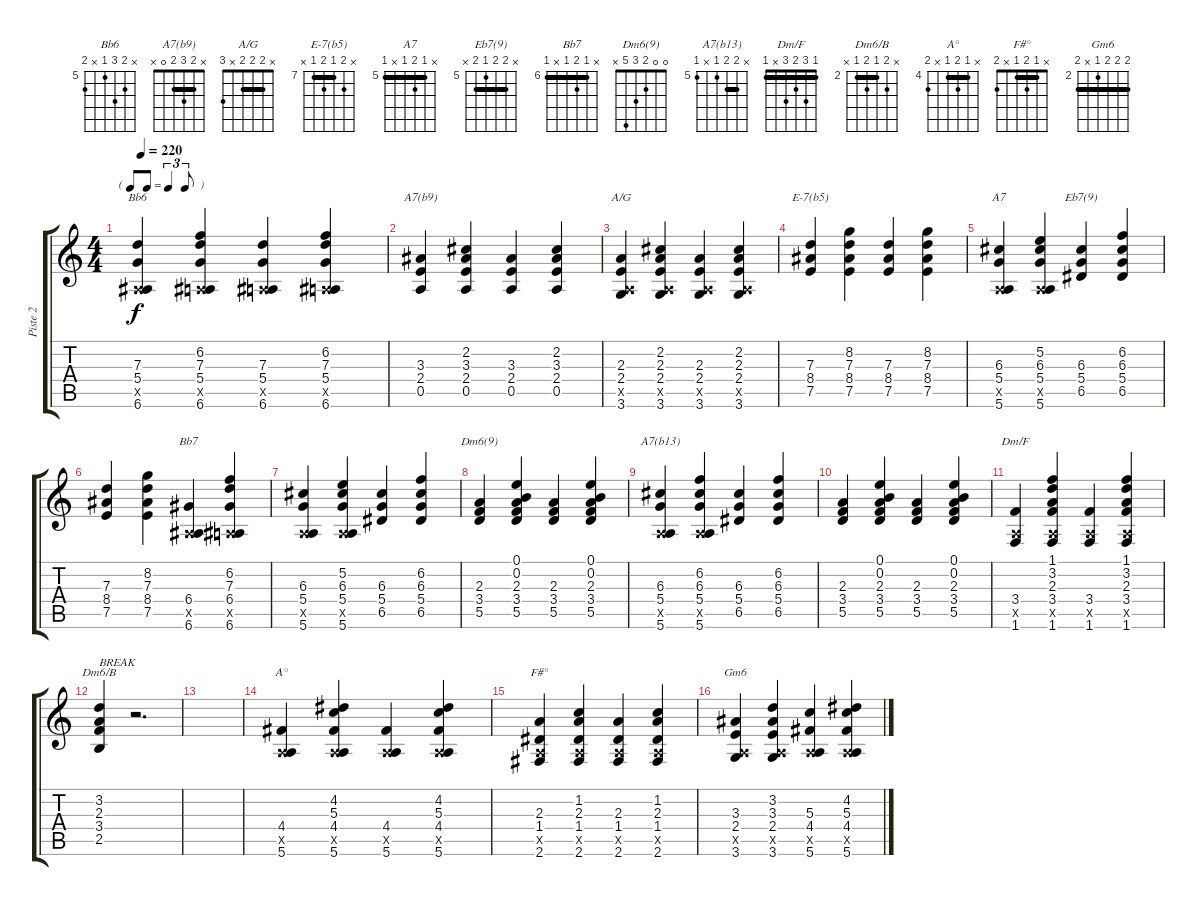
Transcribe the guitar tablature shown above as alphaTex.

\track ("Piste 2" "Piste 2") {instrument acousticguitarnylon}
\staff {score tabs}
\tuning (E4 B3 G3 D3 A2 E2) {hide}
\chord ("Bb6" x 6 7 5 x 6) {firstfret 5}
\chord ("A7(b9)" x 2 3 2 0 x) {barre 2}
\chord ("A/G" x 2 2 2 x 3) {barre 2}
\chord ("E-7(b5)" x 8 7 8 7 x) {firstfret 7 barre 7}
\chord ("A7" x 5 6 5 x 5) {firstfret 5 barre 5}
\chord ("Eb7(9)" x 6 6 5 6 x) {firstfret 5 barre 6}
\chord ("Bb7" x 6 7 6 x 6) {firstfret 6 barre 6}
\chord ("Dm6(9)" 0 0 2 3 5 x)
\chord ("A7(b13)" x 6 6 5 x 5) {firstfret 5 barre 6}
\chord ("Dm/F" 1 3 2 3 x 1) {barre 1}
\chord ("Dm6/B" x 3 2 3 2 x) {firstfret 2 barre 2}
\chord ("A°" x 4 5 4 x 5) {firstfret 4 barre 4}
\chord ("F#°" x 1 2 1 x 2) {barre 1}
\chord ("Gm6" 3 3 3 2 x 3) {firstfret 2 barre 3}
\ts (4 4)
\tf triplet8th
\tempo 220
\clef g2
\ks c
(7.3 5.4 0.5{x} 6.6).4{ch "Bb6" dy f} (6.2 7.3 5.4 0.5{x} 6.6).4 (7.3 5.4 0.5{x} 6.6).4 (6.2 7.3 5.4 0.5{x} 6.6).4 |
(3.3 2.4 0.5).4{ch "A7(b9)"} (2.2 3.3 2.4 0.5).4 (3.3 2.4 0.5).4 (2.2 3.3 2.4 0.5).4 |
(2.3 2.4 0.5{x} 3.6).4{ch "A/G"} (2.2 2.3 2.4 0.5{x} 3.6).4 (2.3 2.4 0.5{x} 3.6).4 (2.2 2.3 2.4 0.5{x} 3.6).4 |
(7.3 8.4 7.5).4{ch "E-7(b5)"} (8.2 7.3 8.4 7.5).4 (7.3 8.4 7.5).4 (8.2 7.3 8.4 7.5).4 |
(6.3 5.4 0.5{x} 5.6).4{ch "A7"} (5.2 6.3 5.4 0.5{x} 5.6).4 (6.3 5.4 6.5).4{ch "Eb7(9)"} (6.2 6.3 5.4 6.5).4 |
(7.3 8.4 7.5).4 (8.2 7.3 8.4 7.5).4 (6.4 0.5{x} 6.6).4{ch "Bb7"} (6.2 7.3 6.4 0.5{x} 6.6).4 |
(6.3 5.4 0.5{x} 5.6).4 (5.2 6.3 5.4 0.5{x} 5.6).4 (6.3 5.4 6.5).4 (6.2 6.3 5.4 6.5).4 |
(2.3 3.4 5.5).4{ch "Dm6(9)"} (0.1 0.2 2.3 3.4 5.5).4 (2.3 3.4 5.5).4 (0.1 0.2 2.3 3.4 5.5).4 |
(6.3 5.4 0.5{x} 5.6).4{ch "A7(b13)"} (6.2 6.3 5.4 0.5{x} 5.6).4 (6.3 5.4 6.5).4 (6.2 6.3 5.4 6.5).4 |
(2.3 3.4 5.5).4 (0.1 0.2 2.3 3.4 5.5).4 (2.3 3.4 5.5).4 (0.1 0.2 2.3 3.4 5.5).4 |
(3.4 0.5{x} 1.6).4{ch "Dm/F"} (1.1 3.2 2.3 3.4 0.5{x} 1.6).4 (3.4 0.5{x} 1.6).4 (1.1 3.2 2.3 3.4 0.5{x} 1.6).4 |
(3.2 2.3 3.4 2.5).4{ch "Dm6/B" txt "BREAK"} r.2{d} |
|
(4.4 0.5{x} 5.6).4{ch "A°"} (4.2 5.3 4.4 0.5{x} 5.6).4 (4.4 0.5{x} 5.6).4 (4.2 5.3 4.4 0.5{x} 5.6).4 |
(2.3 1.4 0.5{x} 2.6).4{ch "F#°"} (1.2 2.3 1.4 0.5{x} 2.6).4 (2.3 1.4 0.5{x} 2.6).4 (1.2 2.3 1.4 0.5{x} 2.6).4 |
(3.3 2.4 0.5{x} 3.6).4{ch "Gm6"} (3.2 3.3 2.4 0.5{x} 3.6).4 (5.3 4.4 0.5{x} 5.6).4 (4.2 5.3 4.4 0.5{x} 5.6).4
